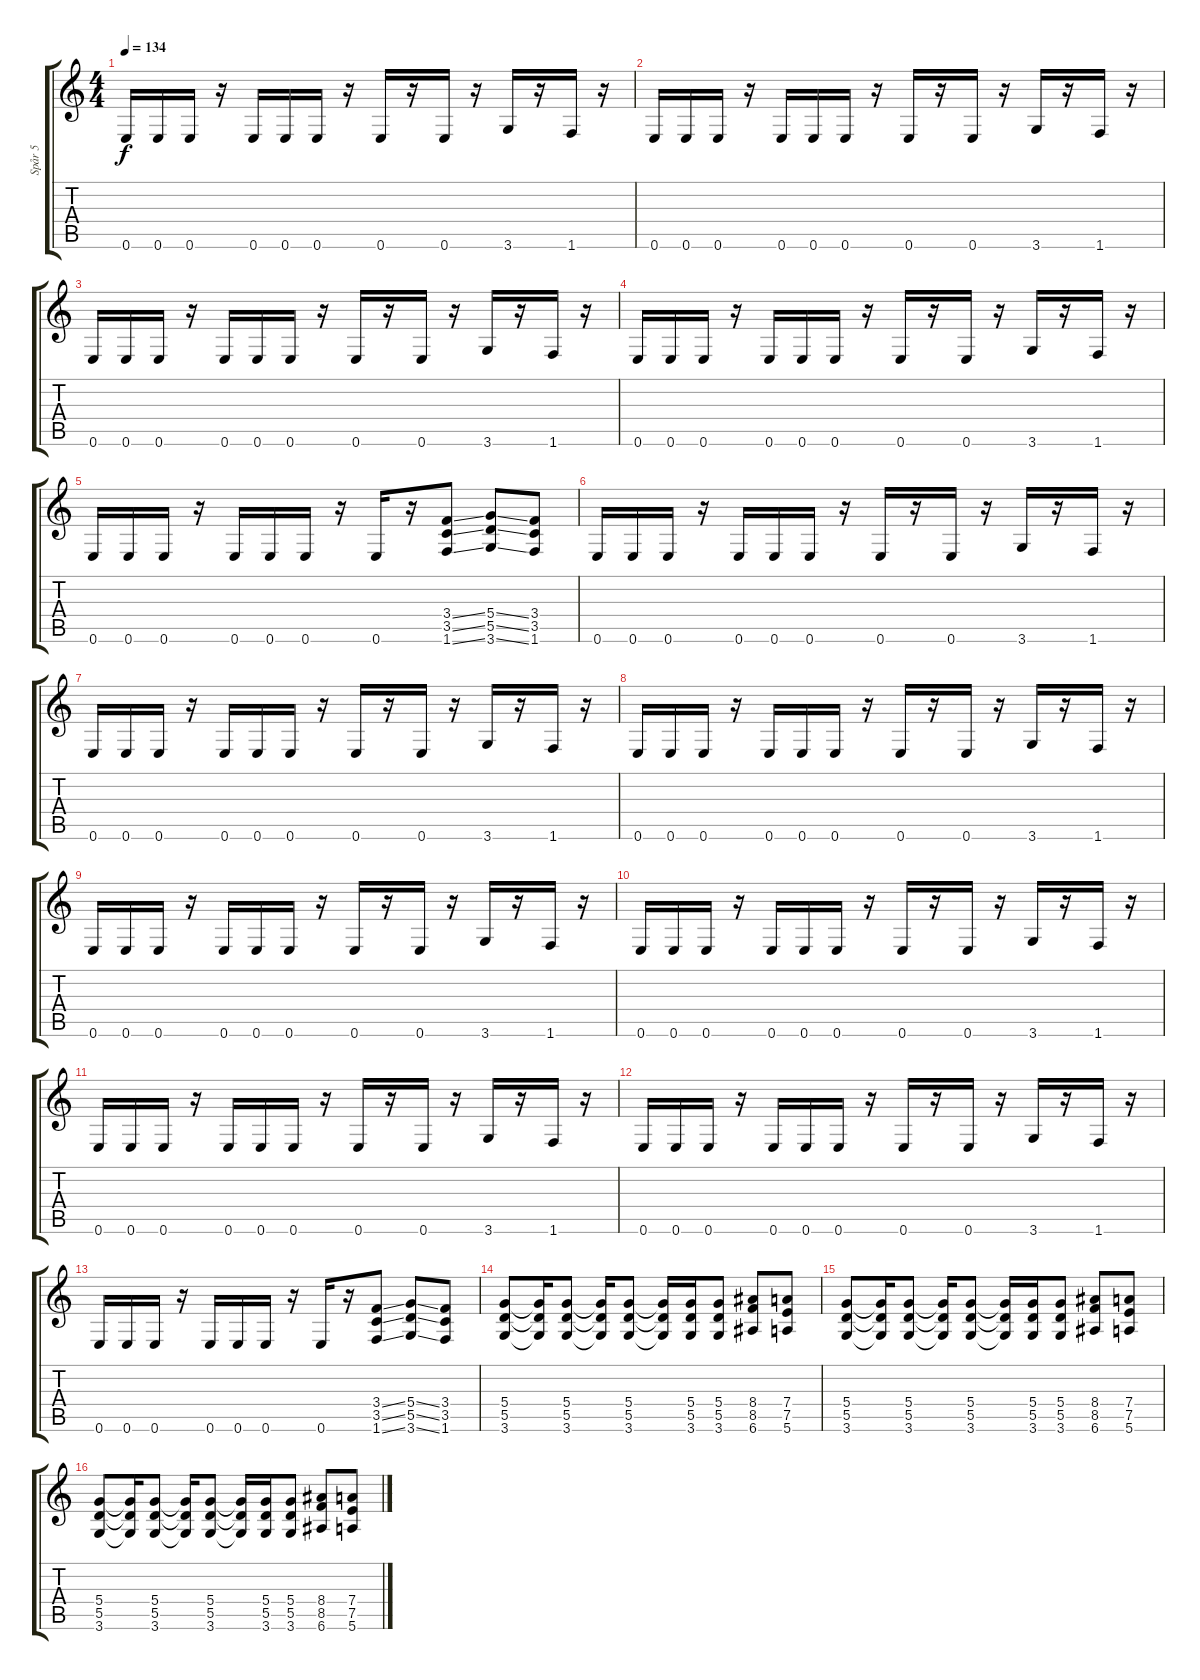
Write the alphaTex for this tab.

\track ("Spår 5" "Spår 5") {instrument distortionguitar}
\staff {score tabs}
\tuning (E4 B3 G3 D3 A2 E2) {hide}
\ts (4 4)
\tempo 134
\clef g2
\ks c
0.6.16{dy f} 0.6.16 0.6.16 r.16 0.6.16 0.6.16 0.6.16 r.16 0.6.16 r.16 0.6.16 r.16 3.6.16 r.16 1.6.16 r.16 |
0.6.16 0.6.16 0.6.16 r.16 0.6.16 0.6.16 0.6.16 r.16 0.6.16 r.16 0.6.16 r.16 3.6.16 r.16 1.6.16 r.16 |
0.6.16 0.6.16 0.6.16 r.16 0.6.16 0.6.16 0.6.16 r.16 0.6.16 r.16 0.6.16 r.16 3.6.16 r.16 1.6.16 r.16 |
0.6.16 0.6.16 0.6.16 r.16 0.6.16 0.6.16 0.6.16 r.16 0.6.16 r.16 0.6.16 r.16 3.6.16 r.16 1.6.16 r.16 |
0.6.16 0.6.16 0.6.16 r.16 0.6.16 0.6.16 0.6.16 r.16 0.6.16 r.16 (3.4{ss} 3.5{ss} 1.6{ss}).8 (5.4{ss} 5.5{ss} 3.6{ss}).8 (3.4 3.5 1.6).8 |
0.6.16 0.6.16 0.6.16 r.16 0.6.16 0.6.16 0.6.16 r.16 0.6.16 r.16 0.6.16 r.16 3.6.16 r.16 1.6.16 r.16 |
0.6.16 0.6.16 0.6.16 r.16 0.6.16 0.6.16 0.6.16 r.16 0.6.16 r.16 0.6.16 r.16 3.6.16 r.16 1.6.16 r.16 |
0.6.16 0.6.16 0.6.16 r.16 0.6.16 0.6.16 0.6.16 r.16 0.6.16 r.16 0.6.16 r.16 3.6.16 r.16 1.6.16 r.16 |
0.6.16 0.6.16 0.6.16 r.16 0.6.16 0.6.16 0.6.16 r.16 0.6.16 r.16 0.6.16 r.16 3.6.16 r.16 1.6.16 r.16 |
0.6.16 0.6.16 0.6.16 r.16 0.6.16 0.6.16 0.6.16 r.16 0.6.16 r.16 0.6.16 r.16 3.6.16 r.16 1.6.16 r.16 |
0.6.16 0.6.16 0.6.16 r.16 0.6.16 0.6.16 0.6.16 r.16 0.6.16 r.16 0.6.16 r.16 3.6.16 r.16 1.6.16 r.16 |
0.6.16 0.6.16 0.6.16 r.16 0.6.16 0.6.16 0.6.16 r.16 0.6.16 r.16 0.6.16 r.16 3.6.16 r.16 1.6.16 r.16 |
0.6.16 0.6.16 0.6.16 r.16 0.6.16 0.6.16 0.6.16 r.16 0.6.16 r.16 (3.4{ss} 3.5{ss} 1.6{ss}).8 (5.4{ss} 5.5{ss} 3.6{ss}).8 (3.4 3.5 1.6).8 |
(5.4 5.5 3.6).8 (5.4{t} 5.5{t} 3.6{t}).16 (5.4 5.5 3.6).8 (5.4{t} 5.5{t} 3.6{t}).16 (5.4 5.5 3.6).8 (5.4{t} 5.5{t} 3.6{t}).16 (5.4 5.5 3.6).16 (5.4 5.5 3.6).8 (8.4 8.5 6.6).8 (7.4 7.5 5.6).8 |
(5.4 5.5 3.6).8 (5.4{t} 5.5{t} 3.6{t}).16 (5.4 5.5 3.6).8 (5.4{t} 5.5{t} 3.6{t}).16 (5.4 5.5 3.6).8 (5.4{t} 5.5{t} 3.6{t}).16 (5.4 5.5 3.6).16 (5.4 5.5 3.6).8 (8.4 8.5 6.6).8 (7.4 7.5 5.6).8 |
(5.4 5.5 3.6).8 (5.4{t} 5.5{t} 3.6{t}).16 (5.4 5.5 3.6).8 (5.4{t} 5.5{t} 3.6{t}).16 (5.4 5.5 3.6).8 (5.4{t} 5.5{t} 3.6{t}).16 (5.4 5.5 3.6).16 (5.4 5.5 3.6).8 (8.4 8.5 6.6).8 (7.4 7.5 5.6).8
